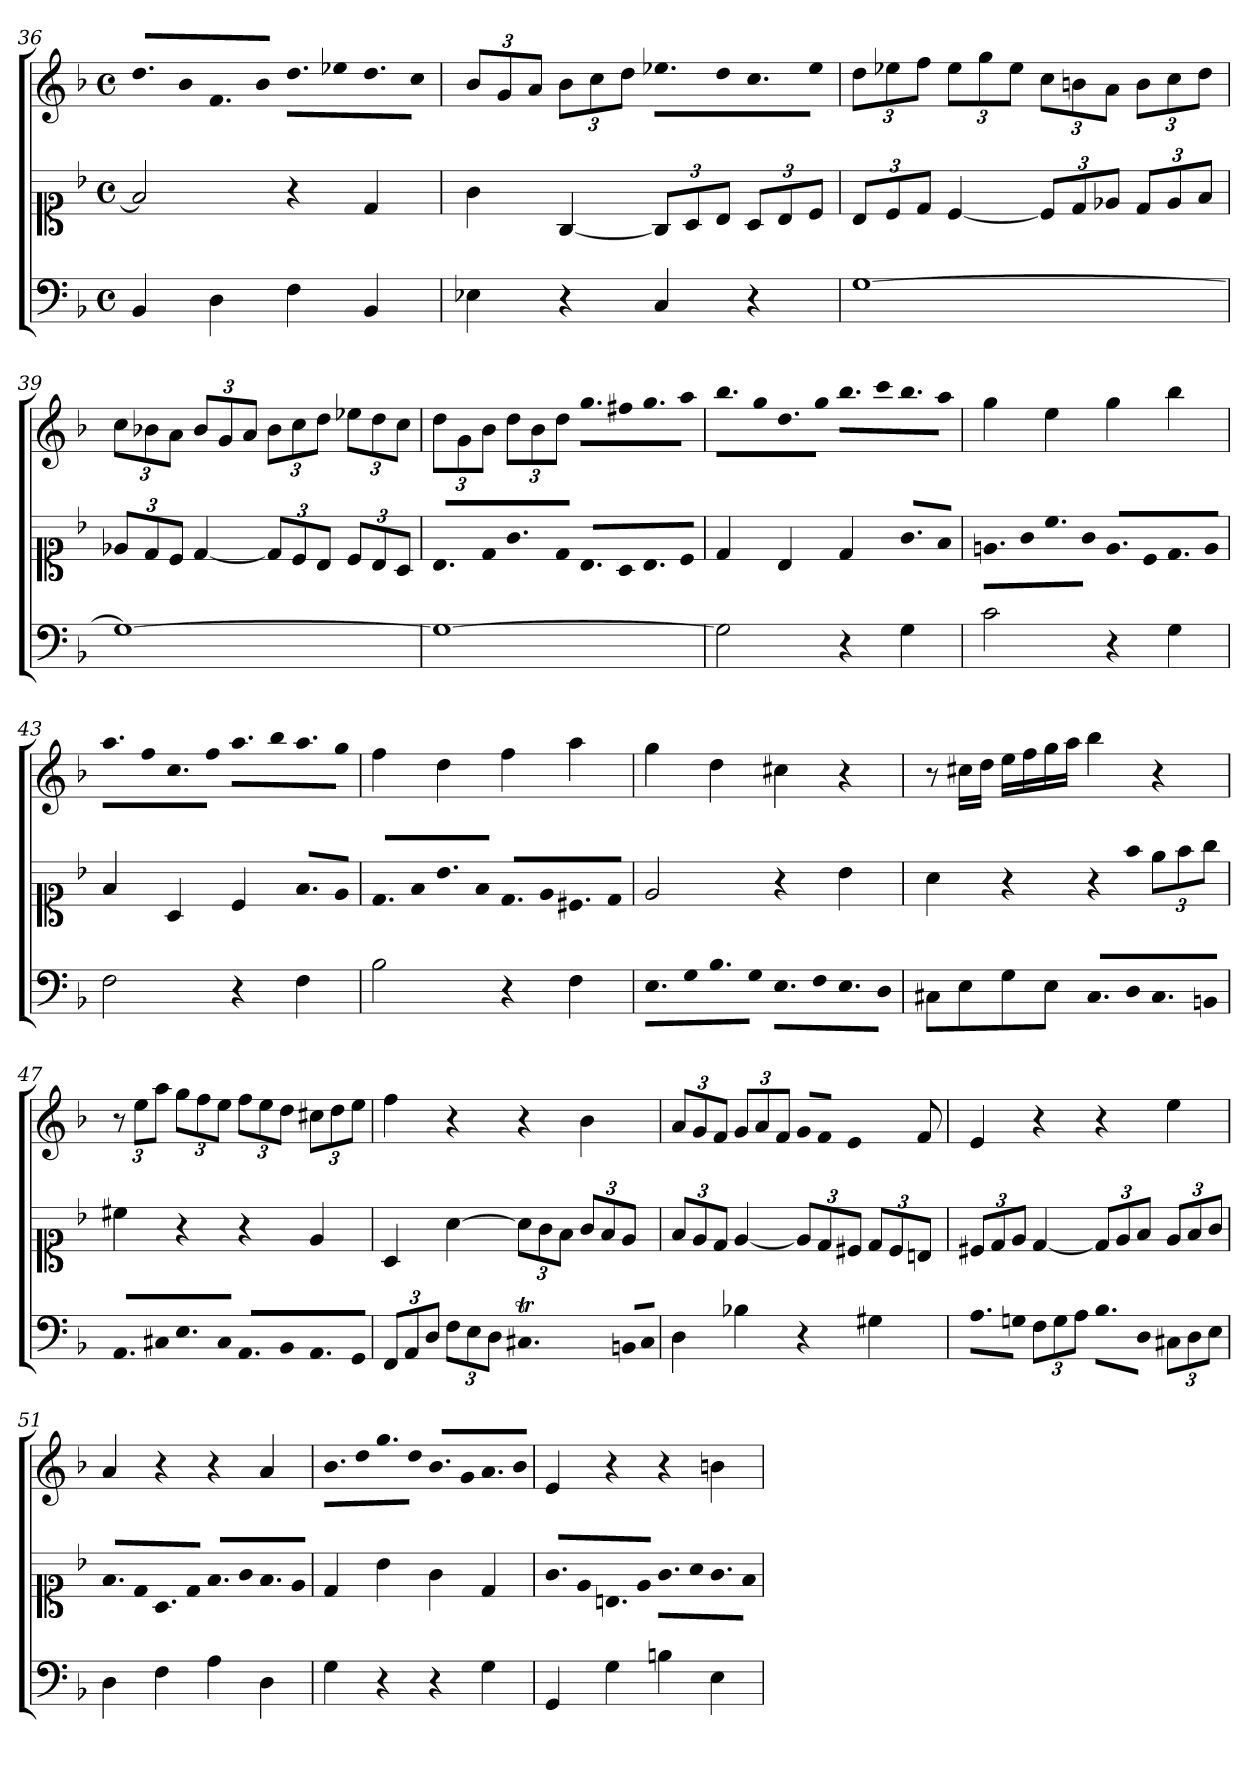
**kern	**kern	**kern
*part1	*part1	*part1
*staff3	*staff2	*staff1
*clefF4	*clefC1	*clefG2
*k[b-]	*k[b-]	*k[b-]
*F:	*F:	*F:
*M2/2	*M2/2	*M2/2
*met(c)	*met(c)	*met(c)
*	*	*Xtuplet
=36	=36	=36
!	!	!LO:N:vis=8.
4BB-	2f]	6ddL
!	!	!LO:N:vis=16
.	.	12b-K
!	!	!LO:N:vis=8.
4D	.	6f
!	!	!LO:N:vis=16
.	.	12b-Jk
!	!	!LO:N:vis=8.
4F	4r	6ddL
!	!	!LO:N:vis=16
.	.	12ee-XK
!	!	!LO:N:vis=8.
4BB-	4d	6dd
!	!	!LO:N:vis=16
.	.	12ccJk
=37	=37	=37
*	*	*tuplet
*	*	*Xbrackettup
4E-X	4g	12b-L
.	.	12g
.	.	12aJ
4r	[4G	12b-L
.	.	12cc
.	.	12ddJ
*	*Xbrackettup	*Xtuplet
!	!	!LO:N:vis=8.
4C	12GL]	6ee-XL
.	12A	.
!	!	!LO:N:vis=16
.	12B-J	12ddK
!	!	!LO:N:vis=8.
4r	12AL	6cc
.	12B-	.
!	!	!LO:N:vis=16
.	12cJ	12ee-Jk
=38	=38	=38
*	*	*tuplet
[1G	12B-L	12ddL
.	12c	12ee-X
.	12dJ	12ffJ
.	[4c	12ee-L
.	.	12gg
.	.	12ee-J
.	12cL]	12ccL
.	12d	12bn
.	12e-XJ	12aJ
.	12dL	12bL
.	12e-	12cc
.	12fJ	12ddJ
=39	=39	=39
1G_	12e-XL	12ccL
.	12d	12b-X
.	12cJ	12aJ
.	[4d	12b-L
.	.	12g
.	.	12aJ
.	12dL]	12b-L
.	12c	12cc
.	12B-J	12ddJ
.	12cL	12ee-XL
.	12B-	12dd
.	12AJ	12ccJ
=40	=40	=40
*	*Xtuplet	*
!	!LO:N:vis=8.	!
1G_	6B-L	12ddL
.	.	12g
!	!LO:N:vis=16	!
.	12dK	12b-J
!	!LO:N:vis=8.	!
.	6g	12ddL
.	.	12b-
!	!LO:N:vis=16	!
.	12dJk	12ddJ
!	!LO:N:vis=8.	!
*	*	*Xtuplet
!	!	!LO:N:vis=8.
.	6B-L	6ggL
!	!LO:N:vis=16	!LO:N:vis=16
.	12AK	12ff#XK
!	!LO:N:vis=8.	!LO:N:vis=8.
.	6B-	6gg
!	!LO:N:vis=16	!LO:N:vis=16
.	12cJk	12aaJk
=41	=41	=41
!	!	!LO:N:vis=8.
2G]	4d	6bb-L
!	!	!LO:N:vis=16
.	.	12ggK
!	!	!LO:N:vis=8.
.	4B-	6dd
!	!	!LO:N:vis=16
.	.	12ggJk
!	!	!LO:N:vis=8.
4r	4d	6bb-L
!	!	!LO:N:vis=16
.	.	12cccK
!	!LO:N:vis=8.	!LO:N:vis=8.
4G	6gL	6bb-
!	!LO:N:vis=16	!LO:N:vis=16
.	12fJk	12aaJk
=42	=42	=42
!	!LO:N:vis=8.	!
2c	6enL	4gg
!	!LO:N:vis=16	!
.	12gK	.
!	!LO:N:vis=8.	!
.	6cc	4ee
!	!LO:N:vis=16	!
.	12gJk	.
!	!LO:N:vis=8.	!
4r	6eL	4gg
!	!LO:N:vis=16	!
.	12cK	.
!	!LO:N:vis=8.	!
4G	6d	4bb-
!	!LO:N:vis=16	!
.	12eJk	.
=43	=43	=43
!	!	!LO:N:vis=8.
2F	4f	6aaL
!	!	!LO:N:vis=16
.	.	12ffK
!	!	!LO:N:vis=8.
.	4A	6cc
!	!	!LO:N:vis=16
.	.	12ffJk
!	!	!LO:N:vis=8.
4r	4c	6aaL
!	!	!LO:N:vis=16
.	.	12bb-K
!	!LO:N:vis=8.	!LO:N:vis=8.
4F	6fL	6aa
!	!LO:N:vis=16	!LO:N:vis=16
.	12eJk	12ggJk
=44	=44	=44
!	!LO:N:vis=8.	!
2B-	6dL	4ff
!	!LO:N:vis=16	!
.	12fK	.
!	!LO:N:vis=8.	!
.	6b-	4dd
!	!LO:N:vis=16	!
.	12fJk	.
!	!LO:N:vis=8.	!
4r	6dL	4ff
!	!LO:N:vis=16	!
.	12eK	.
!	!LO:N:vis=8.	!
4F	6c#X	4aa
!	!LO:N:vis=16	!
.	12dJk	.
=45	=45	=45
*Xtuplet	*	*
!LO:N:vis=8.	!	!
6EL	2e	4gg
!LO:N:vis=16	!	!
12GK	.	.
!LO:N:vis=8.	!	!
6B-	.	4dd
!LO:N:vis=16	!	!
12GJk	.	.
!LO:N:vis=8.	!	!
6EL	4r	4cc#X
!LO:N:vis=16	!	!
12FK	.	.
!LO:N:vis=8.	!	!
6E	4b-	4r
!LO:N:vis=16	!	!
12DJk	.	.
=46	=46	=46
8C#XL	4a	8r
8E	.	16cc#XLL
.	.	16ddJJ
8G	4r	16eeLL
.	.	16ff
8EJ	.	16gg
.	.	16aaJJ
!LO:N:vis=8.	!LO:N:vis=8.	!
6C#L	6r	4bb-
!LO:N:vis=16	!LO:N:vis=16	!
12DK	12ff	.
!LO:N:vis=8.	!	!
*	*tuplet	*
6C#	12eeL	4r
.	12ff	.
!LO:N:vis=16	!	!
12BBnJk	12ggJ	.
=47	=47	=47
!LO:N:vis=8.	!	!
*	*	*tuplet
6AAL	4cc#X	12r
.	.	12eeL
!LO:N:vis=16	!	!
12C#XK	.	12aaJ
!LO:N:vis=8.	!	!
6E	4r	12ggL
.	.	12ff
!LO:N:vis=16	!	!
12C#Jk	.	12eeJ
!LO:N:vis=8.	!	!
6AAL	4r	12ffL
.	.	12ee
!LO:N:vis=16	!	!
12BB-K	.	12ddJ
!LO:N:vis=8.	!	!
6AA	4e	12cc#XL
.	.	12dd
!LO:N:vis=16	!	!
12GGJk	.	12eeJ
=48	=48	=48
*tuplet	*	*
*Xbrackettup	*	*
12FFL	4A	4ff
12AA	.	.
12DJ	.	.
12FL	[4a	4r
12E	.	.
12DJ	.	.
*Xtuplet	*	*
!LO:N:vis=4.	!	!
12%5C#Xt	12aL]	4r
.	12g	.
.	12fJ	.
.	12gL	4b-
.	12f	.
!LO:N:vis=16	!	!
24BBnLL	12eJ	.
!LO:N:vis=16	!	!
24C#JJ	.	.
=49	=49	=49
4D	12fL	12aL
.	12e	12g
.	12dJ	12fJ
4B-X	[4e	12gL
.	.	12a
.	.	12fJ
*	*	*Xtuplet
!	!	!LO:N:vis=16
4r	12eL]	12gLL
!	!	!LO:N:vis=16
.	12d	12fJJ
!	!	!LO:N:vis=4
.	12c#XJ	6.e
4G#X	12dL	.
.	12c#	.
.	12BnJ	12f
=50	=50	=50
!LO:N:vis=8.	!	!
6AL	12c#XL	4e
.	12d	.
!LO:N:vis=16	!	!
12GnJk	12eJ	.
*tuplet	*	*
12FL	[4d	4r
12G	.	.
12AJ	.	.
*Xtuplet	*	*
!LO:N:vis=8.	!	!
6B-L	12dL]	4r
.	12e	.
!LO:N:vis=16	!	!
12DJk	12fJ	.
*tuplet	*	*
12C#XL	12eL	4ee
12D	12f	.
12EJ	12gJ	.
=51	=51	=51
*	*Xtuplet	*
!	!LO:N:vis=8.	!
4D	6fL	4a
!	!LO:N:vis=16	!
.	12dK	.
!	!LO:N:vis=8.	!
4F	6A	4r
!	!LO:N:vis=16	!
.	12dJk	.
!	!LO:N:vis=8.	!
4A	6fL	4r
!	!LO:N:vis=16	!
.	12gK	.
!	!LO:N:vis=8.	!
4D	6f	4a
!	!LO:N:vis=16	!
.	12eJk	.
=52	=52	=52
!	!	!LO:N:vis=8.
4G	4d	6b-L
!	!	!LO:N:vis=16
.	.	12ddK
!	!	!LO:N:vis=8.
4r	4b-	6gg
!	!	!LO:N:vis=16
.	.	12ddJk
!	!	!LO:N:vis=8.
4r	4g	6b-L
!	!	!LO:N:vis=16
.	.	12gK
!	!	!LO:N:vis=8.
4G	4d	6a
!	!	!LO:N:vis=16
.	.	12b-Jk
=53	=53	=53
!	!LO:N:vis=8.	!
4GG	6gL	4e
!	!LO:N:vis=16	!
.	12eK	.
!	!LO:N:vis=8.	!
4G	6Bn	4r
!	!LO:N:vis=16	!
.	12eJk	.
!	!LO:N:vis=8.	!
4Bn	6gL	4r
!	!LO:N:vis=16	!
.	12aK	.
!	!LO:N:vis=8.	!
4E	6g	4bn
!	!LO:N:vis=16	!
.	12fJk	.
=	=	=
*-	*-	*-
